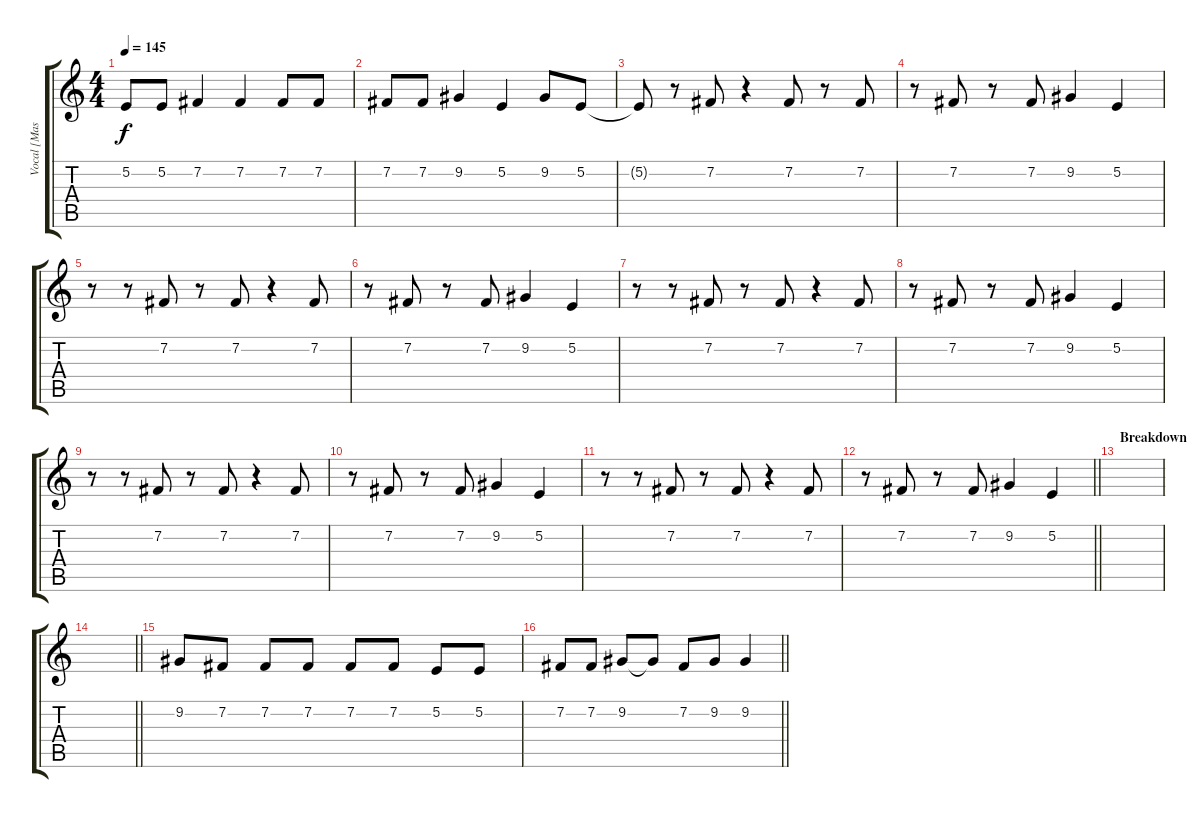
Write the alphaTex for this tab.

\track ("Vocal [Mason Musso]" "Vocal [Mas") {instrument flute}
\staff {score tabs}
\tuning (E4 B3 G3 D3 A2 E2) {hide}
\ts (4 4)
\tempo 145
\clef g2
\ks c
5.2.8{dy f} 5.2.8 7.2.4 7.2.4 7.2.8 7.2.8 |
7.2.8 7.2.8 9.2.4 5.2.4 9.2.8 5.2.8 |
5.2{t}.8 r.8 7.2.8 r.4 7.2.8 r.8 7.2.8 |
r.8 7.2.8 r.8 7.2.8 9.2.4 5.2.4 |
r.8 r.8 7.2.8 r.8 7.2.8 r.4 7.2.8 |
r.8 7.2.8 r.8 7.2.8 9.2.4 5.2.4 |
r.8 r.8 7.2.8 r.8 7.2.8 r.4 7.2.8 |
r.8 7.2.8 r.8 7.2.8 9.2.4 5.2.4 |
r.8 r.8 7.2.8 r.8 7.2.8 r.4 7.2.8 |
r.8 7.2.8 r.8 7.2.8 9.2.4 5.2.4 |
r.8 r.8 7.2.8 r.8 7.2.8 r.4 7.2.8 |
\barLineRight lightlight
r.8 7.2.8 r.8 7.2.8 9.2.4 5.2.4 |
\section ("" "Breakdown")
|
\barLineRight lightlight
|
9.2.8 7.2.8 7.2.8 7.2.8 7.2.8 7.2.8 5.2.8 5.2.8 |
\barLineRight lightlight
7.2.8 7.2.8 9.2.8 9.2{t}.8 7.2.8 9.2.8 9.2.4
